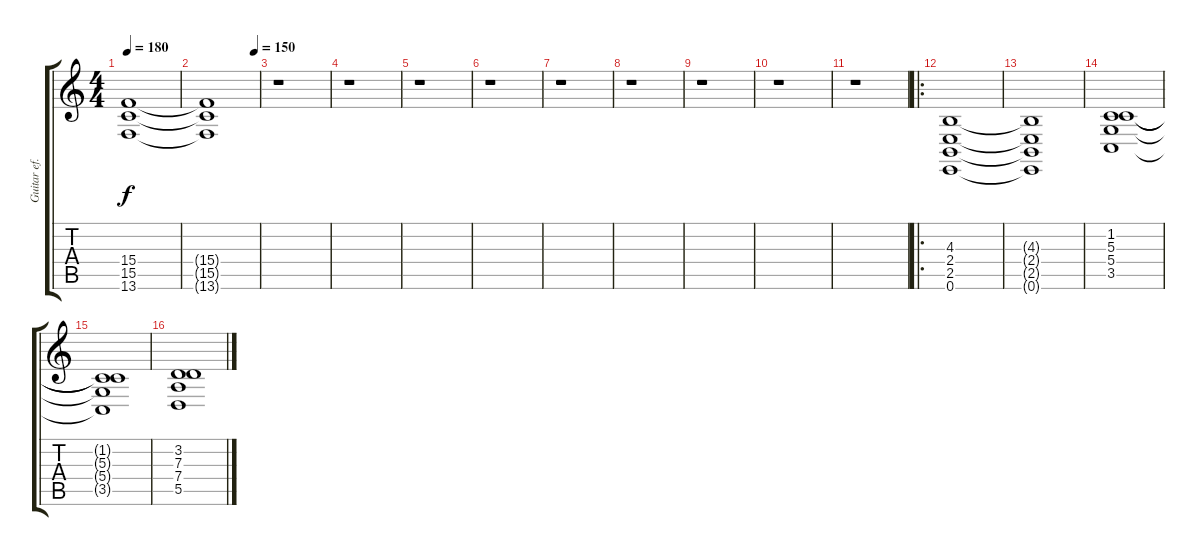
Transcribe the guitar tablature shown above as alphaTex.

\track ("Guitar ef." "Guitar ef.") {instrument synthvoice}
\staff {score tabs}
\tuning (E4 B3 G3 D3 A2 E2) {hide}
\ts (4 4)
\tempo 180
\clef g2
\ks c
(15.4{t} 15.5{t} 13.6{t}).1{dy f} |
\tempo (150 0.9166666666666666)
(15.4{t} 15.5{t} 13.6{t}).1 |
r.1 |
r.1 |
r.1 |
r.1 |
r.1 |
r.1 |
r.1 |
r.1 |
r.1 |
\ro
(4.3 2.4 2.5 0.6).1 |
(4.3{t} 2.4{t} 2.5{t} 0.6{t}).1 |
(1.2 5.3 5.4 3.5).1 |
(1.2{t} 5.3{t} 5.4{t} 3.5{t}).1 |
(3.2 7.3 7.4 5.5).1
